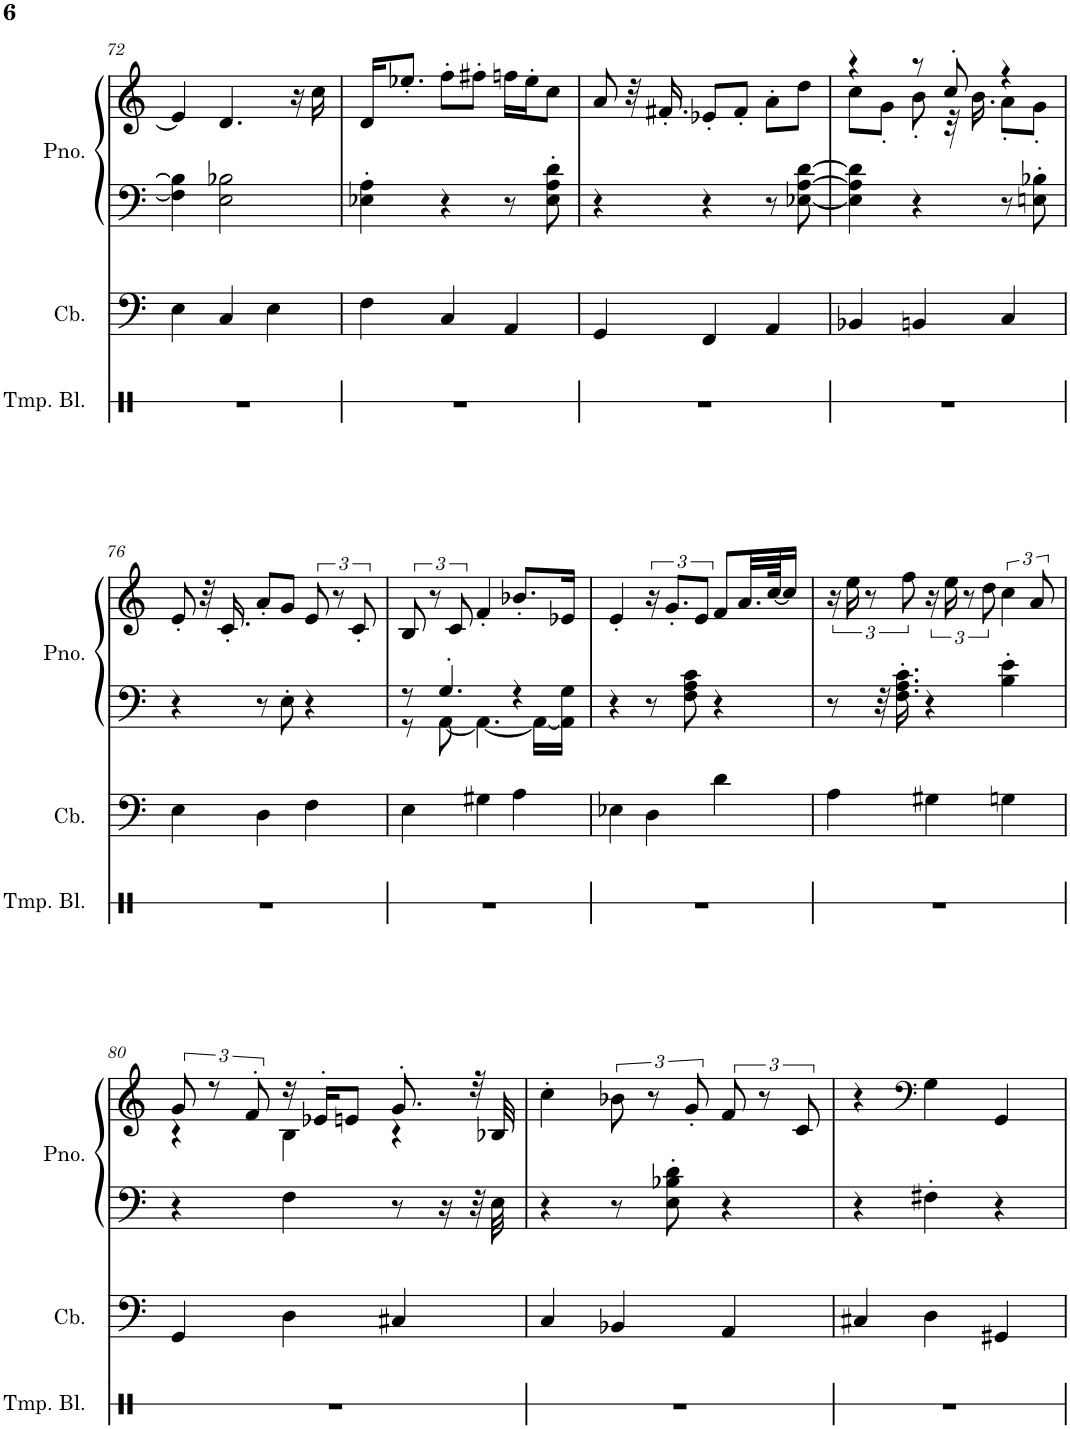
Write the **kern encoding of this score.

**kern	**kern	**kern	**kern
*part3	*part2	*part1	*part1
*staff4	*staff3	*staff2	*staff1
*I"Temple Blocks	*I"Contrabass	*I"Piano, untitled	*
*I'Tmp. Bl.	*I'Cb.	*I'Pno.	*
!!LO:PB:g=z
*clefX	*clefF4	*clefF4	*clefF4
*	*Trd7c12	*	*
*k[]	*k[]	*k[]	*k[]
*M3/4	*M3/4	*M3/4	*M3/4
=72	=72	=72	=72
2.r	4E\	4F\] 4B\]	4e-/]
.	4C/	2E\ 2B-X\	4.d/
.	4E\	.	.
.	.	.	16r
.	.	.	16cc\
=73	=73	=73	=73
2.r	4F\	4E-X\' 4A\'	16d/KL
.	.	.	8.ee-X'/J
.	4C/	4r	8ff'\L
.	.	.	8ff#X'\J
.	4AA/	8r	16ffn\LL
.	.	.	16ee-'\J
.	.	8E-\' 8A\' 8d\'	8cc\J
=74	=74	=74	=74
2.r	4GG/	4r	8a/
.	.	.	32r
.	.	.	16.f#X'/
.	4FF/	4r	8e-X'/L
.	.	.	8f#'/J
.	4AA/	8r	8a'\L
.	.	[8E-X\ [8A\ [8d\	8dd\J
=75	=75	=75	=75
*	*	*	*^
2.r	4BB-X/	4E-\] 4A\] 4d\]	4r	8cc\L
.	.	.	.	8g'\J
.	4BBn/	4r	8r	8b'\
.	.	.	8cc'/	32r
.	.	.	.	16.b\
.	4C/	8r	4r	8a'\L
.	.	8En\' 8B-X\'	.	8g'\J
*	*	*	*v	*v
!!LO:LB:g=z
=76	=76	=76	=76
2.r	4E\	4r	8e'/
.	.	.	32r
.	.	.	16.c'/
.	4D\	8r	8a'/L
.	.	8E'\	8g/J
.	4F\	4r	12e/
.	.	.	12r
.	.	.	12c'/
=77	=77	=77	=77
*	*	*^	*
2.r	4E\	8r	8r	12B/
.	.	.	.	12r
.	.	4.G'/	[8AA\	.
.	.	.	.	12c/
.	4G#X\	.	4.AA\_	4f'/
.	4A\	4r	.	8.b-X'/L
.	.	.	16AA\LL_	.
.	.	.	16AA\] 16G\JJ	16e-X/Jk
*	*	*v	*v	*
=78	=78	=78	=78
2.r	4E-X\	4r	4e'/
.	4D\	8r	24r
.	.	.	12.g'/L
.	.	8F\ 8A\ 8c\	.
.	.	.	12e/J
.	4d\	4r	8f/L
.	.	.	32.a/LL
.	.	.	[64cc/JK
.	.	.	16cc/JJ]
=79	=79	=79	=79
2.r	4A\	8r	24r
.	.	.	24ee\
.	.	.	12r
.	.	32r	.
.	.	16.F\' 16.A\' 16.c\'	.
.	.	.	12ff\
.	4G#X\	4r	24r
.	.	.	24ee\
.	.	.	12r
.	.	.	12dd\
.	4Gn\	4B\' 4e\'	6cc\
.	.	.	12a/
!!LO:LB:g=z
=80	=80	=80	=80
*	*	*	*^
2.r	4GG/	4r	12g/	4r
.	.	.	12r	.
.	.	.	12f'/	.
.	4D\	4F\	16r	4B\
.	.	.	16e-X'/KL	.
.	.	.	8en/J	.
.	4C#X/	8r	8.g'/	4r
.	.	16r	.	.
.	.	32r	32r	.
.	.	32E\	32B-X/	.
*	*	*	*v	*v
=81	=81	=81	=81
2.r	4C/	4r	4cc'\
.	4BB-X/	8r	12b-X\
.	.	.	12r
.	.	8E\' 8B-X\' 8d\'	.
.	.	.	12g'/
.	4AA/	4r	12f/
.	.	.	12r
.	.	.	12c/
=82	=82	=82	=82
2.r	4C#X/	4r	4r
*	*	*	*clefF4
.	4D\	4F#X'\	4G\
.	4GG#X/	4r	4GG/
=	=	=	=
*-	*-	*-	*-
